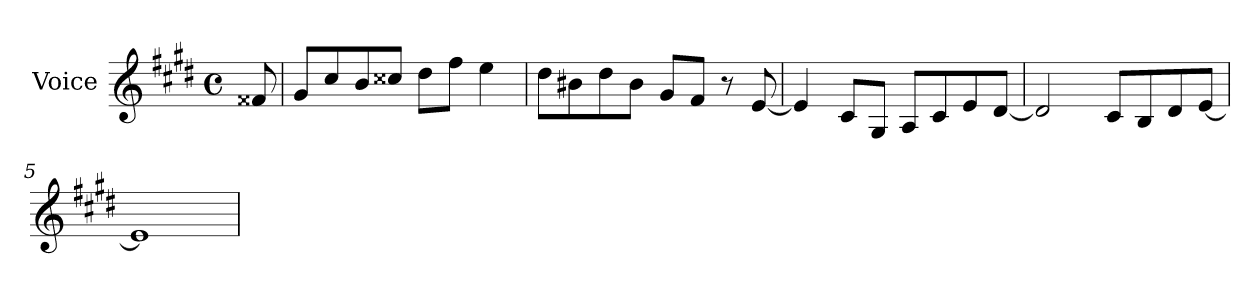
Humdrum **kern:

**kern
*part1
*staff1
*I"Voice
*I'Voice
*clefG2
*k[f#c#g#d#]
*M4/4
*met(c)
=
8f##X/
=1
8g#/L
8cc#/
8b/
8cc##X/J
8dd#\L
8ff#\J
4ee\
=2
8dd#\L
8b#X\
8dd#\
8b#\J
8g#/L
8f#/J
8r
[<8e/
=3
4e/]
8c#/L
8G#/J
8A/L
8c#/
8e/
[<8d#/J
=4
2d#/]
8c#/L
8B/
8d#/
[<8e/J
=5
1e]
=
*-
